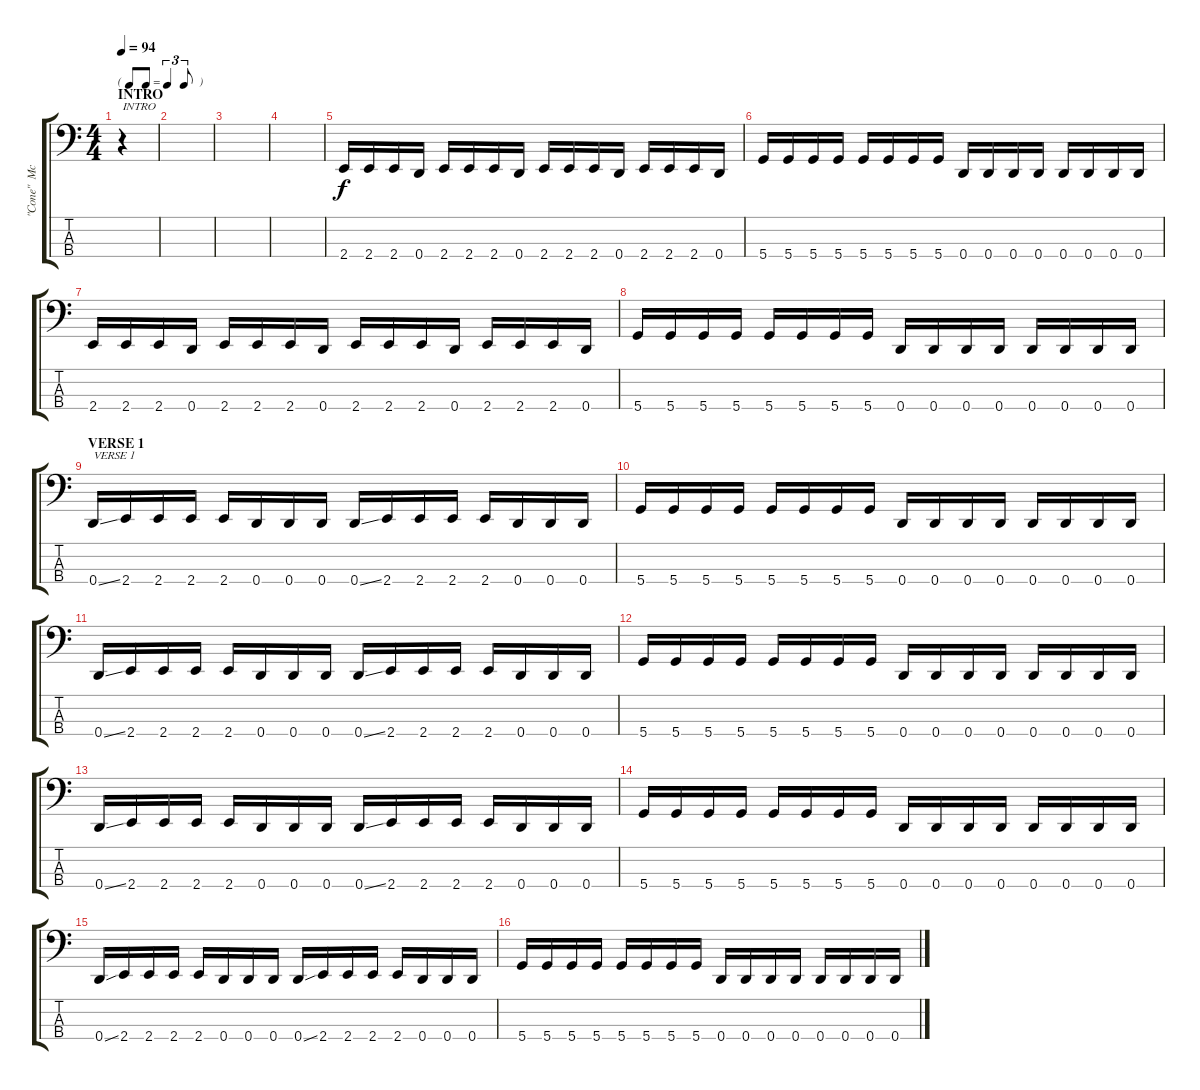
\track ("\"Cone\"  McCaslin                 (bass)" "\"Cone\"  Mc") {instrument electricbasspick}
\staff {score tabs}
\tuning (G2 D2 A1 D1) {hide}
\ts (4 4)
\tf triplet8th
\section ("" "INTRO")
\tempo 94
\clef f4
\ks c
r.4{txt "INTRO" dy f instrument electricbasspick} |
|
|
|
2.4.16 2.4.16 2.4.16 0.4.16 2.4.16 2.4.16 2.4.16 0.4.16 2.4.16 2.4.16 2.4.16 0.4.16 2.4.16 2.4.16 2.4.16 0.4.16 |
5.4.16 5.4.16 5.4.16 5.4.16 5.4.16 5.4.16 5.4.16 5.4.16 0.4.16 0.4.16 0.4.16 0.4.16 0.4.16 0.4.16 0.4.16 0.4.16 |
2.4.16 2.4.16 2.4.16 0.4.16 2.4.16 2.4.16 2.4.16 0.4.16 2.4.16 2.4.16 2.4.16 0.4.16 2.4.16 2.4.16 2.4.16 0.4.16 |
5.4.16 5.4.16 5.4.16 5.4.16 5.4.16 5.4.16 5.4.16 5.4.16 0.4.16 0.4.16 0.4.16 0.4.16 0.4.16 0.4.16 0.4.16 0.4.16 |
\section ("" "VERSE 1")
0.4{ss}.16{txt "VERSE 1"} 2.4.16 2.4.16 2.4.16 2.4.16 0.4.16 0.4.16 0.4.16 0.4{ss}.16 2.4.16 2.4.16 2.4.16 2.4.16 0.4.16 0.4.16 0.4.16 |
5.4.16 5.4.16 5.4.16 5.4.16 5.4.16 5.4.16 5.4.16 5.4.16 0.4.16 0.4.16 0.4.16 0.4.16 0.4.16 0.4.16 0.4.16 0.4.16 |
0.4{ss}.16 2.4.16 2.4.16 2.4.16 2.4.16 0.4.16 0.4.16 0.4.16 0.4{ss}.16 2.4.16 2.4.16 2.4.16 2.4.16 0.4.16 0.4.16 0.4.16 |
5.4.16 5.4.16 5.4.16 5.4.16 5.4.16 5.4.16 5.4.16 5.4.16 0.4.16 0.4.16 0.4.16 0.4.16 0.4.16 0.4.16 0.4.16 0.4.16 |
0.4{ss}.16 2.4.16 2.4.16 2.4.16 2.4.16 0.4.16 0.4.16 0.4.16 0.4{ss}.16 2.4.16 2.4.16 2.4.16 2.4.16 0.4.16 0.4.16 0.4.16 |
5.4.16 5.4.16 5.4.16 5.4.16 5.4.16 5.4.16 5.4.16 5.4.16 0.4.16 0.4.16 0.4.16 0.4.16 0.4.16 0.4.16 0.4.16 0.4.16 |
0.4{ss}.16 2.4.16 2.4.16 2.4.16 2.4.16 0.4.16 0.4.16 0.4.16 0.4{ss}.16 2.4.16 2.4.16 2.4.16 2.4.16 0.4.16 0.4.16 0.4.16 |
5.4.16 5.4.16 5.4.16 5.4.16 5.4.16 5.4.16 5.4.16 5.4.16 0.4.16 0.4.16 0.4.16 0.4.16 0.4.16 0.4.16 0.4.16 0.4.16
